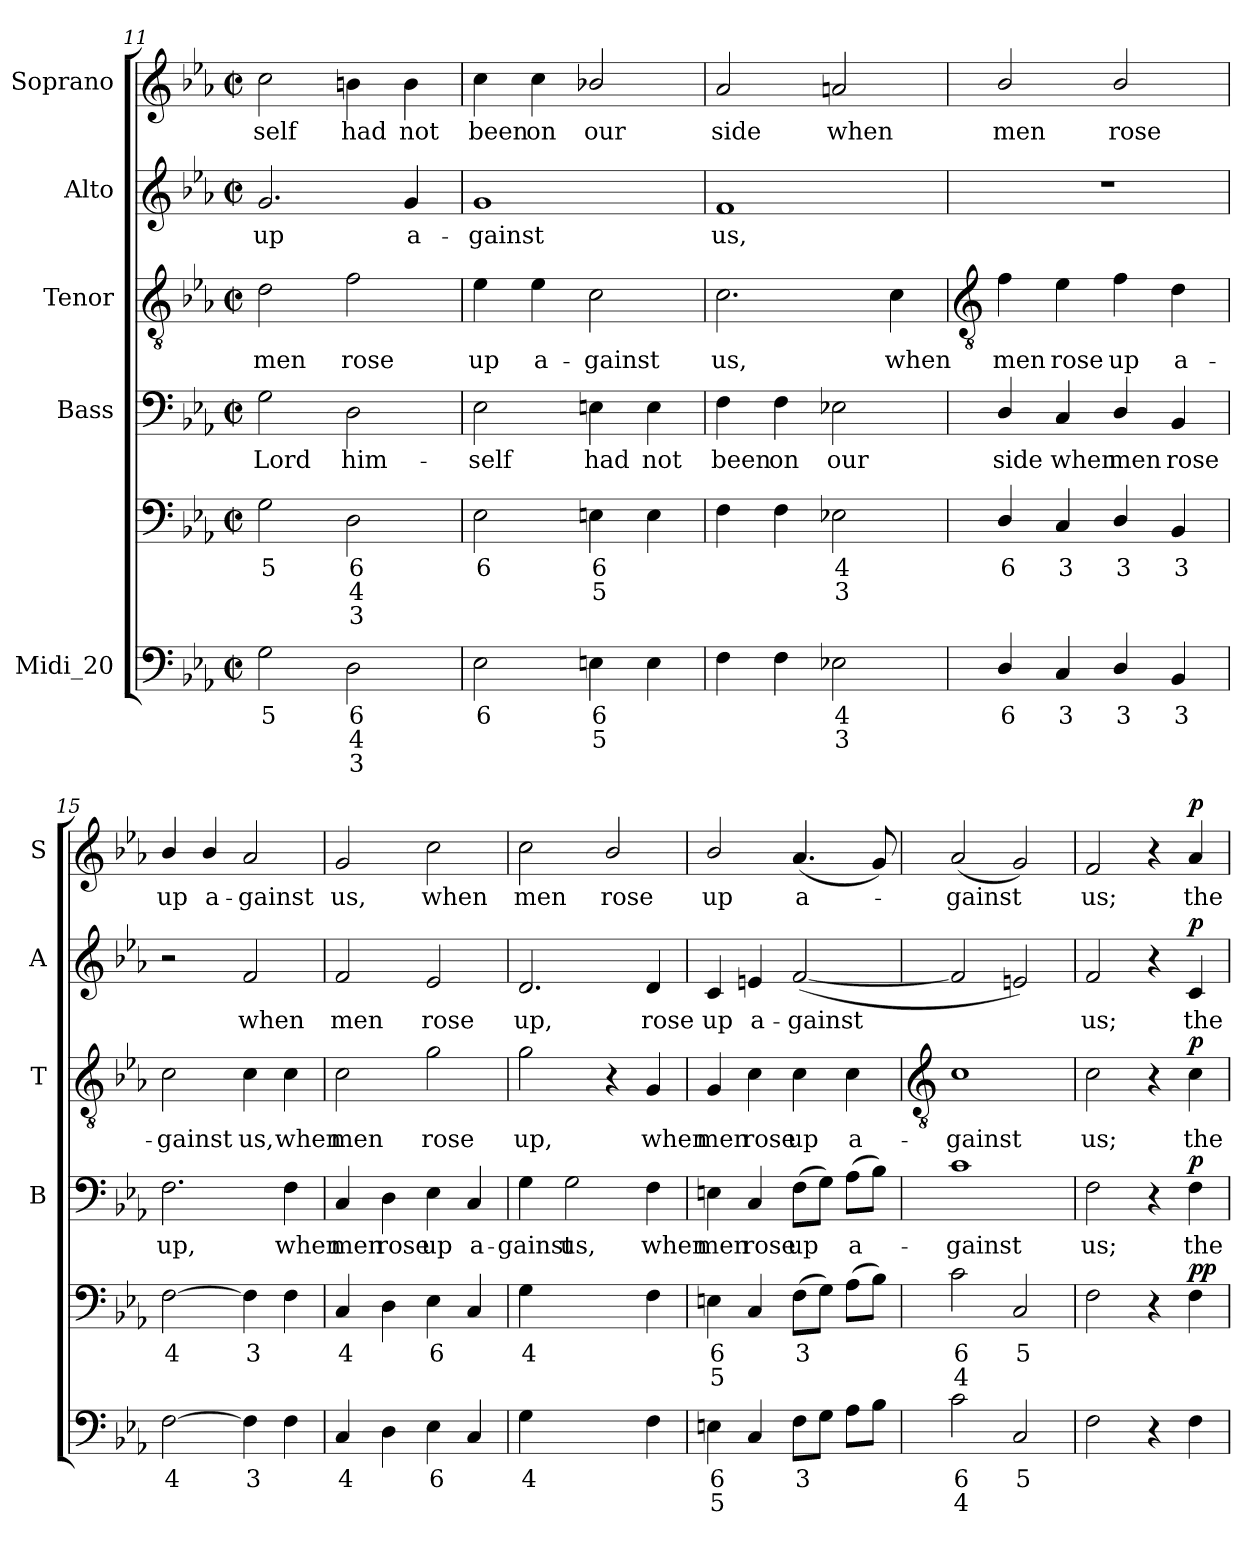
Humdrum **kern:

**kern	**text	**text	**text	**kern	**text	**text	**text	**dynam	**kern	**text	**dynam	**kern	**text	**dynam	**kern	**text	**dynam	**kern	**text	**dynam
*part5	*part5	*part5	*part5	*part5	*part5	*part5	*part5	*part5	*part4	*part4	*part4	*part3	*part3	*part3	*part2	*part2	*part2	*part1	*part1	*part1
*staff6	*staff6	*staff6	*staff6	*staff5	*staff5	*staff5	*staff5	*staff5/6	*staff4	*staff4	*staff4	*staff3	*staff3	*staff3	*staff2	*staff2	*staff2	*staff1	*staff1	*staff1
*I"Midi_20	*	*	*	*	*	*	*	*	*I"Bass	*	*	*I"Tenor	*	*	*I"Alto	*	*	*I"Soprano	*	*
*	*	*	*	*	*	*	*	*	*I'B	*	*	*I'T	*	*	*I'A	*	*	*I'S	*	*
*	*	*	*	*clefF4	*	*	*	*	*clefF4	*	*	*clefGv2	*	*	*clefG2	*	*	*clefG2	*	*
*k[b-e-a-]	*	*	*	*k[b-e-a-]	*	*	*	*	*k[b-e-a-]	*	*	*k[b-e-a-]	*	*	*k[b-e-a-]	*	*	*k[b-e-a-]	*	*
*E-:	*	*	*	*E-:	*	*	*	*	*E-:	*	*	*E-:	*	*	*E-:	*	*	*E-:	*	*
*M2/2	*	*	*	*M2/2	*	*	*	*	*M2/2	*	*	*M2/2	*	*	*M2/2	*	*	*M2/2	*	*
*met(c|)	*	*	*	*met(c|)	*	*	*	*	*met(c|)	*	*	*met(c|)	*	*	*met(c|)	*	*	*met(c|)	*	*
=11	=11	=11	=11	=11	=11	=11	=11	=11	=11	=11	=11	=11	=11	=11	=11	=11	=11	=11	=11	=11
!	!LO:LY:b	!	!	!	!LO:LY:b	!	!	!	!	!LO:LY:b	!	!	!LO:LY:b	!	!	!LO:LY:b	!	!	!LO:LY:b	!
2G	5	.	.	2G	5	.	.	.	2G	Lord	.	2d	men	.	2.g	up	.	2cc	-self	.
!	!LO:LY:b	!LO:LY:b	!LO:LY:b	!	!LO:LY:b	!LO:LY:b	!LO:LY:b	!	!	!LO:LY:b	!	!	!LO:LY:b	!	!	!	!	!	!LO:LY:b	!
2D	6	4	3	2D	6	4	3	.	2D	him-	.	2f	rose	.	.	.	.	4bn	had	.
!	!	!	!	!	!	!	!	!	!	!	!	!	!	!	!	!LO:LY:b	!	!	!LO:LY:b	!
.	.	.	.	.	.	.	.	.	.	.	.	.	.	.	4g	a-	.	4b	not	.
=12	=12	=12	=12	=12	=12	=12	=12	=12	=12	=12	=12	=12	=12	=12	=12	=12	=12	=12	=12	=12
!	!LO:LY:b	!	!	!	!LO:LY:b	!	!	!	!	!LO:LY:b	!	!	!LO:LY:b	!	!	!LO:LY:b	!	!	!LO:LY:b	!
2E-	6	.	.	2E-	6	.	.	.	2E-	-self	.	4e-	up	.	1g	-gainst	.	4cc	been	.
!	!	!	!	!	!	!	!	!	!	!	!	!	!LO:LY:b	!	!	!	!	!	!LO:LY:b	!
.	.	.	.	.	.	.	.	.	.	.	.	4e-	a-	.	.	.	.	4cc	on	.
!	!LO:LY:b	!LO:LY:b	!	!	!LO:LY:b	!LO:LY:b	!	!	!	!LO:LY:b	!	!	!LO:LY:b	!	!	!	!	!	!LO:LY:b	!
4En	6	5	.	4En	6	5	.	.	4En	had	.	2c	-gainst	.	.	.	.	2b-X/	our	.
!	!	!	!	!	!	!	!	!	!	!LO:LY:b	!	!	!	!	!	!	!	!	!	!
4E	.	.	.	4E	.	.	.	.	4E	not	.	.	.	.	.	.	.	.	.	.
=13	=13	=13	=13	=13	=13	=13	=13	=13	=13	=13	=13	=13	=13	=13	=13	=13	=13	=13	=13	=13
!	!	!	!	!	!	!	!	!	!	!LO:LY:b	!	!	!LO:LY:b	!	!	!LO:LY:b	!	!	!LO:LY:b	!
4F	.	.	.	4F	.	.	.	.	4F	been	.	2.c	us,	.	1f	us,	.	2a-	side	.
!	!	!	!	!	!	!	!	!	!	!LO:LY:b	!	!	!	!	!	!	!	!	!	!
4F	.	.	.	4F	.	.	.	.	4F	on	.	.	.	.	.	.	.	.	.	.
!	!LO:LY:b	!LO:LY:b	!	!	!LO:LY:b	!LO:LY:b	!	!	!	!LO:LY:b	!	!	!	!	!	!	!	!	!LO:LY:b	!
2E-X	4	3	.	2E-X	4	3	.	.	2E-X	our	.	.	.	.	.	.	.	2an	when	.
!	!	!	!	!	!	!	!	!	!	!	!	!	!LO:LY:b	!	!	!	!	!	!	!
.	.	.	.	.	.	.	.	.	.	.	.	4c	when	.	.	.	.	.	.	.
!!LO:LB:g=z
=14	=14	=14	=14	=14	=14	=14	=14	=14	=14	=14	=14	=14	=14	=14	=14	=14	=14	=14	=14	=14
*	*	*	*	*	*	*	*	*	*	*	*	*clefGv2	*	*	*	*	*	*	*	*
!	!LO:LY:b	!	!	!	!LO:LY:b	!	!	!	!	!LO:LY:b	!	!	!LO:LY:b	!	!	!	!	!	!LO:LY:b	!
4D/	6	.	.	4D/	6	.	.	.	4D/	side	.	4f	men	.	1r	.	.	2b-/	men	.
!	!LO:LY:b	!	!	!	!LO:LY:b	!	!	!	!	!LO:LY:b	!	!	!LO:LY:b	!	!	!	!	!	!	!
4C	3	.	.	4C	3	.	.	.	4C	when	.	4e-	rose	.	.	.	.	.	.	.
!	!LO:LY:b	!	!	!	!LO:LY:b	!	!	!	!	!LO:LY:b	!	!	!LO:LY:b	!	!	!	!	!	!LO:LY:b	!
4D/	3	.	.	4D/	3	.	.	.	4D/	men	.	4f	up	.	.	.	.	2b-/	rose	.
!	!LO:LY:b	!	!	!	!LO:LY:b	!	!	!	!	!LO:LY:b	!	!	!LO:LY:b	!	!	!	!	!	!	!
4BB-	3	.	.	4BB-	3	.	.	.	4BB-	rose	.	4d	a-	.	.	.	.	.	.	.
=15	=15	=15	=15	=15	=15	=15	=15	=15	=15	=15	=15	=15	=15	=15	=15	=15	=15	=15	=15	=15
!	!LO:LY:b	!	!	!	!LO:LY:b	!	!	!	!	!LO:LY:b	!	!	!LO:LY:b	!	!	!	!	!	!LO:LY:b	!
[2F	4	.	.	[2F	4	.	.	.	2.F	up,	.	2c	-gainst	.	2r	.	.	4b-/	up	.
!	!	!	!	!	!	!	!	!	!	!	!	!	!	!	!	!	!	!	!LO:LY:b	!
.	.	.	.	.	.	.	.	.	.	.	.	.	.	.	.	.	.	4b-/	a-	.
!	!LO:LY:b	!	!	!	!LO:LY:b	!	!	!	!	!	!	!	!LO:LY:b	!	!	!LO:LY:b	!	!	!LO:LY:b	!
4F]	3	.	.	4F]	3	.	.	.	.	.	.	4c	us,	.	2f	when	.	2a-	-gainst	.
!	!	!	!	!	!	!	!	!	!	!LO:LY:b	!	!	!LO:LY:b	!	!	!	!	!	!	!
4F	.	.	.	4F	.	.	.	.	4F	when	.	4c	when	.	.	.	.	.	.	.
=16	=16	=16	=16	=16	=16	=16	=16	=16	=16	=16	=16	=16	=16	=16	=16	=16	=16	=16	=16	=16
!	!LO:LY:b	!	!	!	!LO:LY:b	!	!	!	!	!LO:LY:b	!	!	!LO:LY:b	!	!	!LO:LY:b	!	!	!LO:LY:b	!
4C	4	.	.	4C	4	.	.	.	4C	men	.	2c	men	.	2f	men	.	2g	us,	.
!	!	!	!	!	!	!	!	!	!	!LO:LY:b	!	!	!	!	!	!	!	!	!	!
4D	.	.	.	4D	.	.	.	.	4D	rose	.	.	.	.	.	.	.	.	.	.
!	!LO:LY:b	!	!	!	!LO:LY:b	!	!	!	!	!LO:LY:b	!	!	!LO:LY:b	!	!	!LO:LY:b	!	!	!LO:LY:b	!
4E-	6	.	.	4E-	6	.	.	.	4E-	up	.	2g	rose	.	2e-	rose	.	2cc	when	.
!	!	!	!	!	!	!	!	!	!	!LO:LY:b	!	!	!	!	!	!	!	!	!	!
4C	.	.	.	4C	.	.	.	.	4C	a-	.	.	.	.	.	.	.	.	.	.
=17	=17	=17	=17	=17	=17	=17	=17	=17	=17	=17	=17	=17	=17	=17	=17	=17	=17	=17	=17	=17
!	!LO:LY:b	!	!	!	!LO:LY:b	!	!	!	!	!LO:LY:b	!	!	!LO:LY:b	!	!	!LO:LY:b	!	!	!LO:LY:b	!
4G	4	.	.	4G	4	.	.	.	4G	-gainst	.	2g	up,	.	2.d	up,	.	2cc	men	.
!	!	!	!	!	!	!	!	!	!	!LO:LY:b	!	!	!	!	!	!	!	!	!	!
[4Gyy	.	.	.	[4Gyy	.	.	.	.	2G	us,	.	.	.	.	.	.	.	.	.	.
!	!LO:LY:b	!	!	!	!LO:LY:b	!	!	!	!	!	!	!	!	!	!	!	!	!	!LO:LY:b	!
4Gyy]	3	.	.	4Gyy]	3	.	.	.	.	.	.	4r	.	.	.	.	.	2b-/	rose	.
!	!	!	!	!	!	!	!	!	!	!LO:LY:b	!	!	!LO:LY:b	!	!	!LO:LY:b	!	!	!	!
4F	.	.	.	4F	.	.	.	.	4F	when	.	4G	when	.	4d	rose	.	.	.	.
=18	=18	=18	=18	=18	=18	=18	=18	=18	=18	=18	=18	=18	=18	=18	=18	=18	=18	=18	=18	=18
!	!LO:LY:b	!LO:LY:b	!	!	!LO:LY:b	!LO:LY:b	!	!	!	!LO:LY:b	!	!	!LO:LY:b	!	!	!LO:LY:b	!	!	!LO:LY:b	!
4En	6	5	.	4En	6	5	.	.	4En	men	.	4G	men	.	4c	up	.	2b-/	up	.
!	!	!	!	!	!	!	!	!	!	!LO:LY:b	!	!	!LO:LY:b	!	!	!LO:LY:b	!	!	!	!
4C	.	.	.	4C	.	.	.	.	4C	rose	.	4c	rose	.	4en	a-	.	.	.	.
!	!LO:LY:b	!	!	!	!LO:LY:b	!	!	!	!	!LO:LY:b	!	!	!LO:LY:b	!	!	!LO:LY:b	!	!	!LO:LY:b	!
8FL	3	.	.	(>8FL	3	.	.	.	(>8FL	up	.	4c	up	.	(<[2f	-gainst	.	(<4.a-	a-	.
8GJ	.	.	.	8GJ)	.	.	.	.	8GJ)	.	.	.	.	.	.	.	.	.	.	.
!	!	!	!	!	!	!	!	!	!	!LO:LY:b	!	!	!LO:LY:b	!	!	!	!	!	!	!
8A-L	.	.	.	(>8A-L	.	.	.	.	(>8A-L	a-	.	4c	a-	.	.	.	.	.	.	.
8B-J	.	.	.	8B-J)	.	.	.	.	8B-J)	.	.	.	.	.	.	.	.	8g)	.	.
!!LO:LB:g=z
=19	=19	=19	=19	=19	=19	=19	=19	=19	=19	=19	=19	=19	=19	=19	=19	=19	=19	=19	=19	=19
*	*	*	*	*	*	*	*	*	*	*	*	*clefGv2	*	*	*	*	*	*	*	*
!	!LO:LY:b	!LO:LY:b	!	!	!LO:LY:b	!LO:LY:b	!	!	!	!LO:LY:b	!	!	!LO:LY:b	!	!	!	!	!	!LO:LY:b	!
2c	6	4	.	2c	6	4	.	.	1c	gainst	.	1c	-gainst	.	2f]	.	.	(<2a-	gainst	.
!	!LO:LY:b	!	!	!	!LO:LY:b	!	!	!	!	!	!	!	!	!	!	!	!	!	!	!
2C	5	.	.	2C	5	.	.	.	.	.	.	.	.	.	2en)	.	.	2g)	.	.
=20	=20	=20	=20	=20	=20	=20	=20	=20	=20	=20	=20	=20	=20	=20	=20	=20	=20	=20	=20	=20
!	!	!	!	!	!	!	!	!	!	!LO:LY:b	!	!	!LO:LY:b	!	!	!LO:LY:b	!	!	!LO:LY:b	!
2F	.	.	.	2F	.	.	.	.	2F	us;	.	2c	us;	.	2f	us;	.	2f	us;	.
4r	.	.	.	4r	.	.	.	.	4r	.	.	4r	.	.	4r	.	.	4r	.	.
!	!	!	!	!	!	!	!	!LO:DY:b=2	!	!LO:LY:b	!	!	!LO:LY:b	!	!	!LO:LY:b	!	!	!LO:LY:b	!
!	!	!	!	!	!	!	!	!LO:DY:n=1:b	!	!	!LO:DY:b	!	!	!LO:DY:b	!	!	!LO:DY:b	!	!	!LO:DY:b
4F	.	.	.	4F	.	.	.	p p	4F	the	p	4c	the	p	4c	the	p	4a-	the	p
=	=	=	=	=	=	=	=	=	=	=	=	=	=	=	=	=	=	=	=	=
*-	*-	*-	*-	*-	*-	*-	*-	*-	*-	*-	*-	*-	*-	*-	*-	*-	*-	*-	*-	*-
